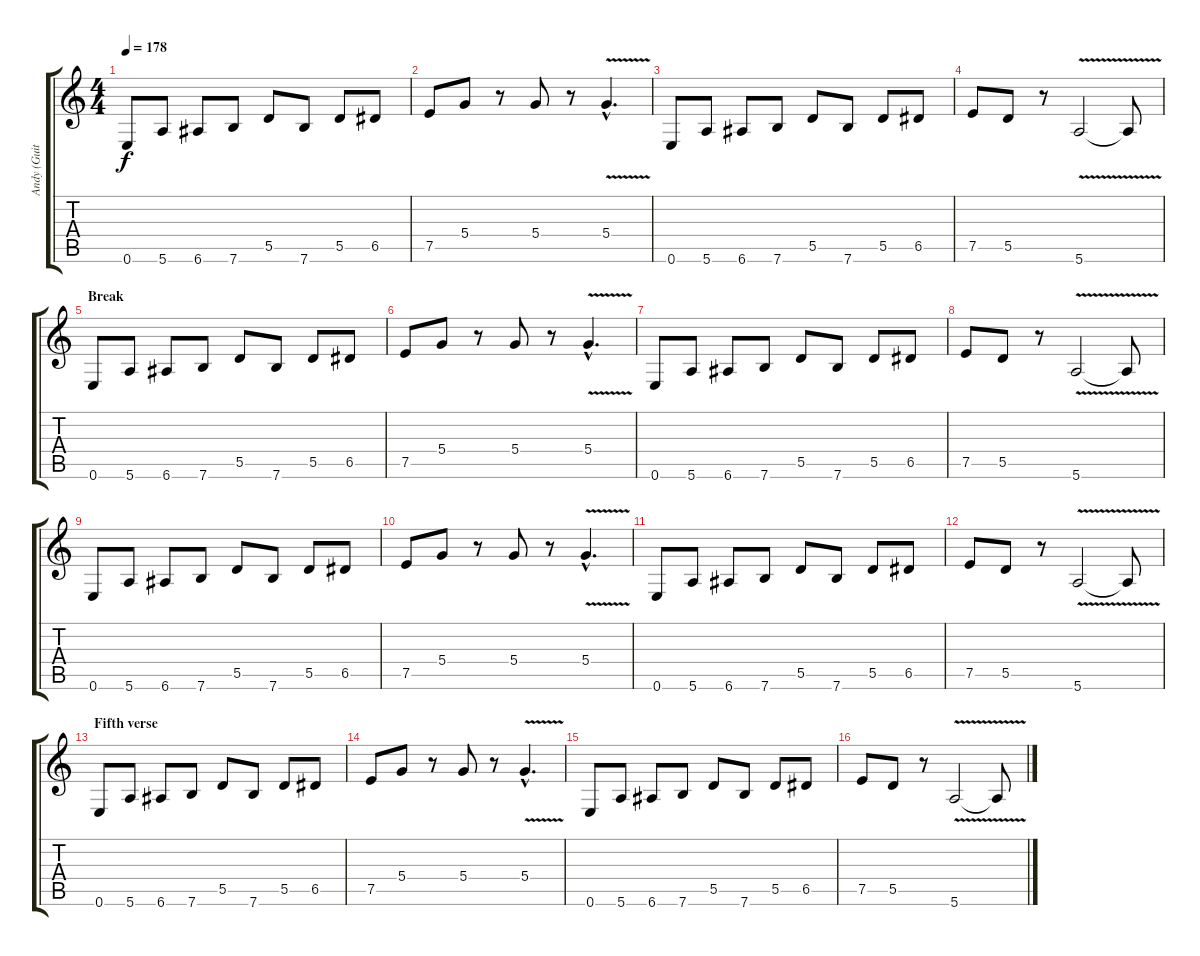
\track ("Andy (Guitar)" "Andy (Guit") {instrument overdrivenguitar}
\staff {score tabs}
\tuning (E4 B3 G3 D3 A2 E2) {hide}
\ts (4 4)
\tempo 178
\clef g2
\ks c
0.6.8{dy f} 5.6.8 6.6.8 7.6.8 5.5.8 7.6.8 5.5.8 6.5.8 |
7.5.8 5.4.8 r.8 5.4.8 r.8 5.4{v hac}.4{d} |
0.6.8 5.6.8 6.6.8 7.6.8 5.5.8 7.6.8 5.5.8 6.5.8 |
7.5.8 5.5.8 r.8 5.6{v}.2 5.6{t}.8 |
\section ("" "Break")
0.6.8{instrument electricguitarmuted} 5.6.8 6.6.8 7.6.8 5.5.8 7.6.8 5.5.8 6.5.8 |
7.5.8 5.4.8 r.8 5.4.8 r.8 5.4{v hac}.4{d} |
0.6.8 5.6.8 6.6.8 7.6.8 5.5.8 7.6.8 5.5.8 6.5.8 |
7.5.8 5.5.8 r.8 5.6{v}.2 5.6{t}.8 |
0.6.8 5.6.8 6.6.8 7.6.8 5.5.8 7.6.8 5.5.8 6.5.8 |
7.5.8 5.4.8 r.8 5.4.8 r.8 5.4{v hac}.4{d} |
0.6.8 5.6.8 6.6.8 7.6.8 5.5.8 7.6.8 5.5.8 6.5.8 |
7.5.8 5.5.8 r.8 5.6{v}.2 5.6{t}.8 |
\section ("" "Fifth verse")
0.6.8{instrument overdrivenguitar} 5.6.8 6.6.8 7.6.8 5.5.8 7.6.8 5.5.8 6.5.8 |
7.5.8 5.4.8 r.8 5.4.8 r.8 5.4{v hac}.4{d} |
0.6.8 5.6.8 6.6.8 7.6.8 5.5.8 7.6.8 5.5.8 6.5.8 |
7.5.8 5.5.8 r.8 5.6{v}.2 5.6{t}.8
